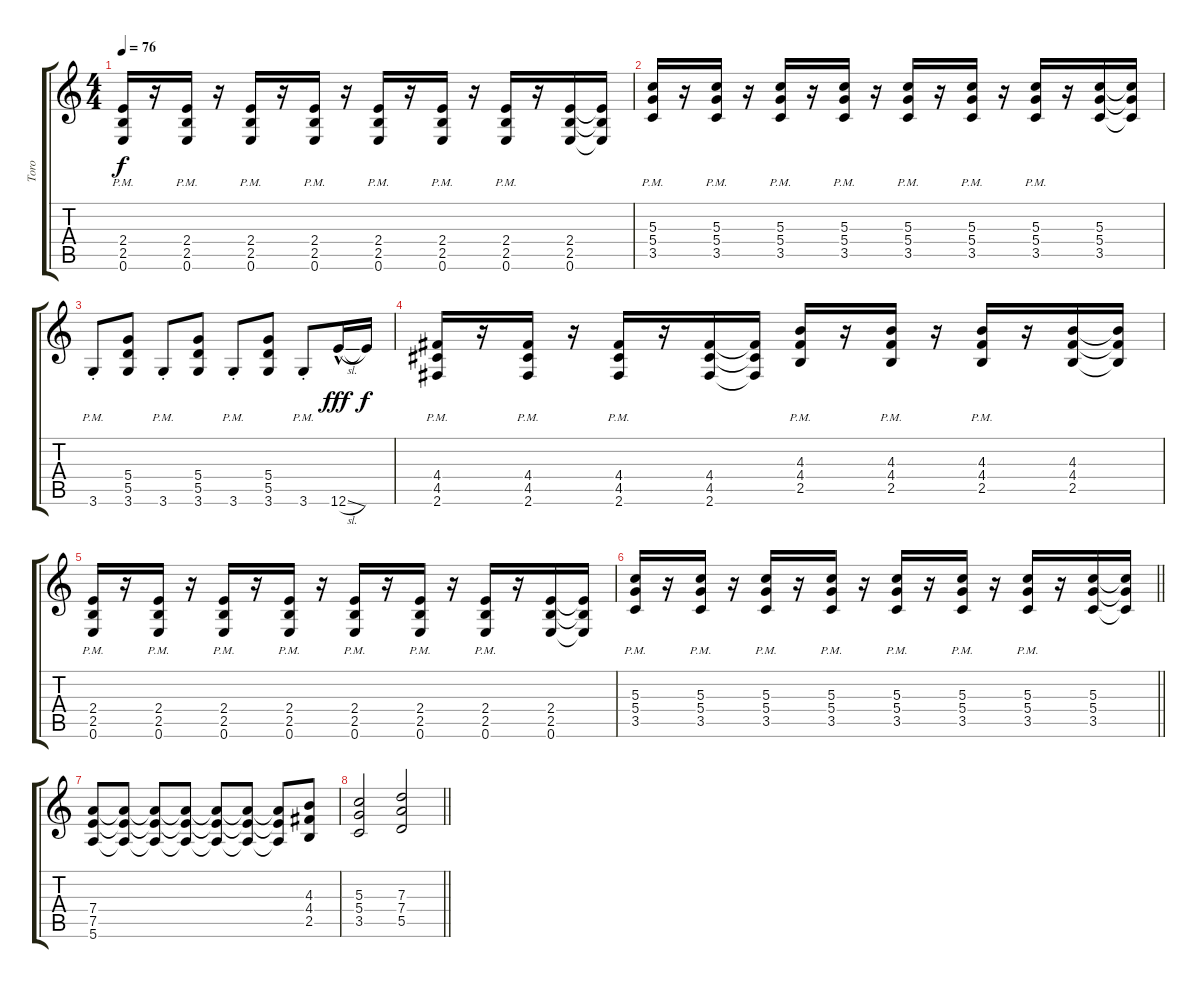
\track ("Toro" "Toro") {instrument overdrivenguitar}
\staff {score tabs}
\tuning (E4 B3 G3 D3 A2 E2) {hide}
\ts (4 4)
\tempo 76
\clef g2
\ks c
(2.4{pm} 2.5{pm} 0.6{pm}).16{dy f} r.16 (2.4{pm} 2.5{pm} 0.6{pm}).16 r.16 (2.4{pm} 2.5{pm} 0.6{pm}).16 r.16 (2.4{pm} 2.5{pm} 0.6{pm}).16 r.16 (2.4{pm} 2.5{pm} 0.6{pm}).16 r.16 (2.4{pm} 2.5{pm} 0.6{pm}).16 r.16 (2.4{pm} 2.5{pm} 0.6{pm}).16 r.16 (2.4 2.5 0.6).16 (2.4{t} 2.5{t} 0.6{t}).16 |
(5.3 5.4{pm} 3.5{pm}).16 r.16 (5.3{pm} 5.4{pm} 3.5{pm}).16 r.16 (5.3{pm} 5.4{pm} 3.5{pm}).16 r.16 (5.3{pm} 5.4{pm} 3.5{pm}).16 r.16 (5.3{pm} 5.4{pm} 3.5{pm}).16 r.16 (5.3{pm} 5.4{pm} 3.5{pm}).16 r.16 (5.3{pm} 5.4{pm} 3.5{pm}).16 r.16 (5.3 5.4 3.5).16 (5.3{t} 5.4{t} 3.5{t}).16 |
3.6{pm st}.8 (5.4 5.5 3.6).8 3.6{pm st}.8 (5.4 5.5 3.6).8 3.6{pm st}.8 (5.4 5.5 3.6).8 3.6{pm st}.8 12.6{sl hac}.16{dy fff} 12.6{t}.16{dy f} |
(4.4{pm} 4.5{pm} 2.6{pm}).16 r.16 (4.4{pm} 4.5{pm} 2.6{pm}).16 r.16 (4.4{pm} 4.5{pm} 2.6{pm}).16 r.16 (4.4 4.5 2.6).16 (4.4{t} 4.5{t} 2.6{t}).16 (4.3{pm} 4.4{pm} 2.5{pm}).16 r.16 (4.3{pm} 4.4{pm} 2.5{pm}).16 r.16 (4.3{pm} 4.4{pm} 2.5{pm}).16 r.16 (4.3 4.4 2.5).16 (4.3{t} 4.4{t} 2.5{t}).16 |
(2.4{pm} 2.5{pm} 0.6{pm}).16 r.16 (2.4{pm} 2.5{pm} 0.6{pm}).16 r.16 (2.4{pm} 2.5{pm} 0.6{pm}).16 r.16 (2.4{pm} 2.5{pm} 0.6{pm}).16 r.16 (2.4{pm} 2.5{pm} 0.6{pm}).16 r.16 (2.4{pm} 2.5{pm} 0.6{pm}).16 r.16 (2.4{pm} 2.5{pm} 0.6{pm}).16 r.16 (2.4 2.5 0.6).16 (2.4{t} 2.5{t} 0.6{t}).16 |
\barLineRight lightlight
(5.3 5.4{pm} 3.5{pm}).16 r.16 (5.3{pm} 5.4{pm} 3.5{pm}).16 r.16 (5.3{pm} 5.4{pm} 3.5{pm}).16 r.16 (5.3{pm} 5.4{pm} 3.5{pm}).16 r.16 (5.3{pm} 5.4{pm} 3.5{pm}).16 r.16 (5.3{pm} 5.4{pm} 3.5{pm}).16 r.16 (5.3{pm} 5.4{pm} 3.5{pm}).16 r.16 (5.3 5.4 3.5).16 (5.3{t} 5.4{t} 3.5{t}).16 |
(7.4 7.5 5.6).8 (7.4{t} 7.5{t} 5.6{t}).8 (7.4{t} 7.5{t} 5.6{t}).8 (7.4{t} 7.5{t} 5.6{t}).8 (7.4{t} 7.5{t} 5.6{t}).8 (7.4{t} 7.5{t} 5.6{t}).8 (7.4{t} 7.5{t} 5.6{t}).8 (4.3 4.4 2.5).8 |
\barLineRight lightlight
(5.3 5.4 3.5).2 (7.3 7.4 5.5).2
